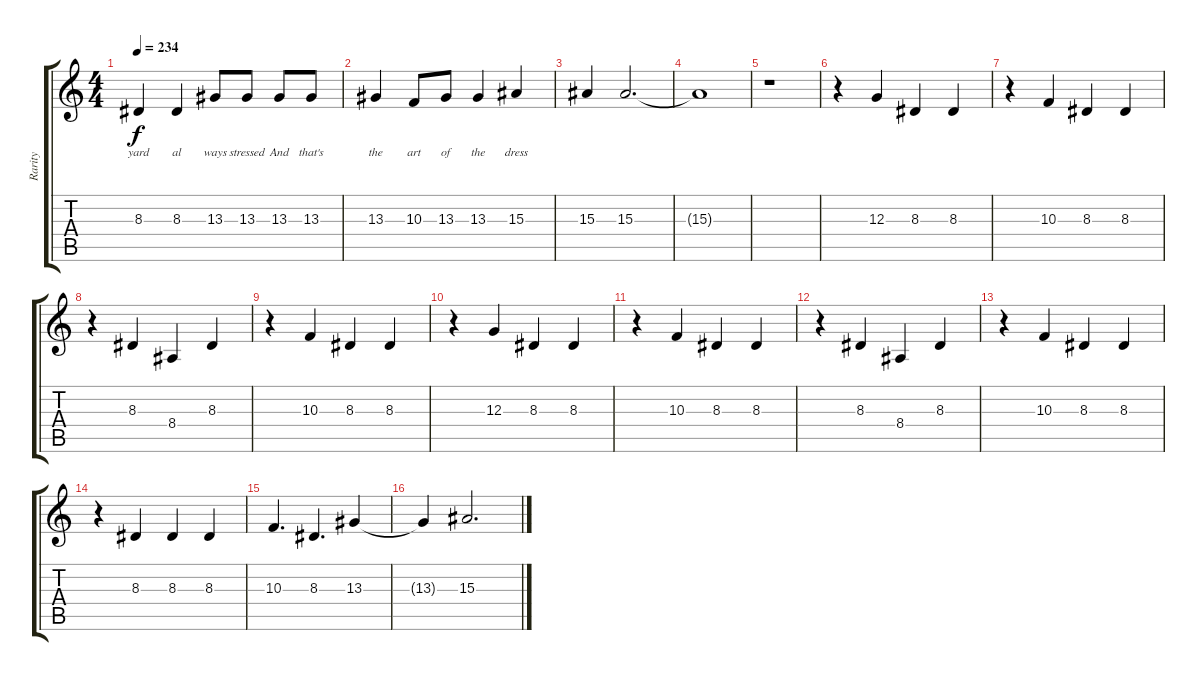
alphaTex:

\track ("Rarity" "Rarity") {instrument trumpet}
\staff {score tabs}
\tuning (E4 B3 G3 D3 A2 E2) {hide}
\ts (4 4)
\tempo 234
\clef g2
\ks c
8.3.4{lyrics (0 "yard") lyrics (1 "") lyrics (2 "") lyrics (3 "") lyrics (4 "") dy f} 8.3.4{lyrics (0 "al") lyrics (1 "") lyrics (2 "") lyrics (3 "") lyrics (4 "")} 13.3.8{lyrics (0 "ways") lyrics (1 "") lyrics (2 "") lyrics (3 "") lyrics (4 "")} 13.3.8{lyrics (0 "stressed") lyrics (1 "") lyrics (2 "") lyrics (3 "") lyrics (4 "")} 13.3.8{lyrics (0 "And") lyrics (1 "") lyrics (2 "") lyrics (3 "") lyrics (4 "")} 13.3.8{lyrics (0 "that's") lyrics (1 "") lyrics (2 "") lyrics (3 "") lyrics (4 "")} |
13.3.4{lyrics (0 "the") lyrics (1 "") lyrics (2 "") lyrics (3 "") lyrics (4 "")} 10.3.8{lyrics (0 "art") lyrics (1 "") lyrics (2 "") lyrics (3 "") lyrics (4 "")} 13.3.8{lyrics (0 "of") lyrics (1 "") lyrics (2 "") lyrics (3 "") lyrics (4 "")} 13.3.4{lyrics (0 "the") lyrics (1 "") lyrics (2 "") lyrics (3 "") lyrics (4 "")} 15.3.4{lyrics (0 "dress") lyrics (1 "") lyrics (2 "") lyrics (3 "") lyrics (4 "")} |
15.3.4 15.3.2{d} |
15.3{t}.1 |
r.1 |
r.4 12.3.4 8.3.4 8.3.4 |
r.4 10.3.4 8.3.4 8.3.4 |
r.4 8.3.4 8.4.4 8.3.4 |
r.4 10.3.4 8.3.4 8.3.4 |
r.4 12.3.4 8.3.4 8.3.4 |
r.4 10.3.4 8.3.4 8.3.4 |
r.4 8.3.4 8.4.4 8.3.4 |
r.4 10.3.4 8.3.4 8.3.4 |
r.4 8.3.4 8.3.4 8.3.4 |
10.3.4{d} 8.3.4{d} 13.3.4 |
13.3{t}.4 15.3.2{d}
